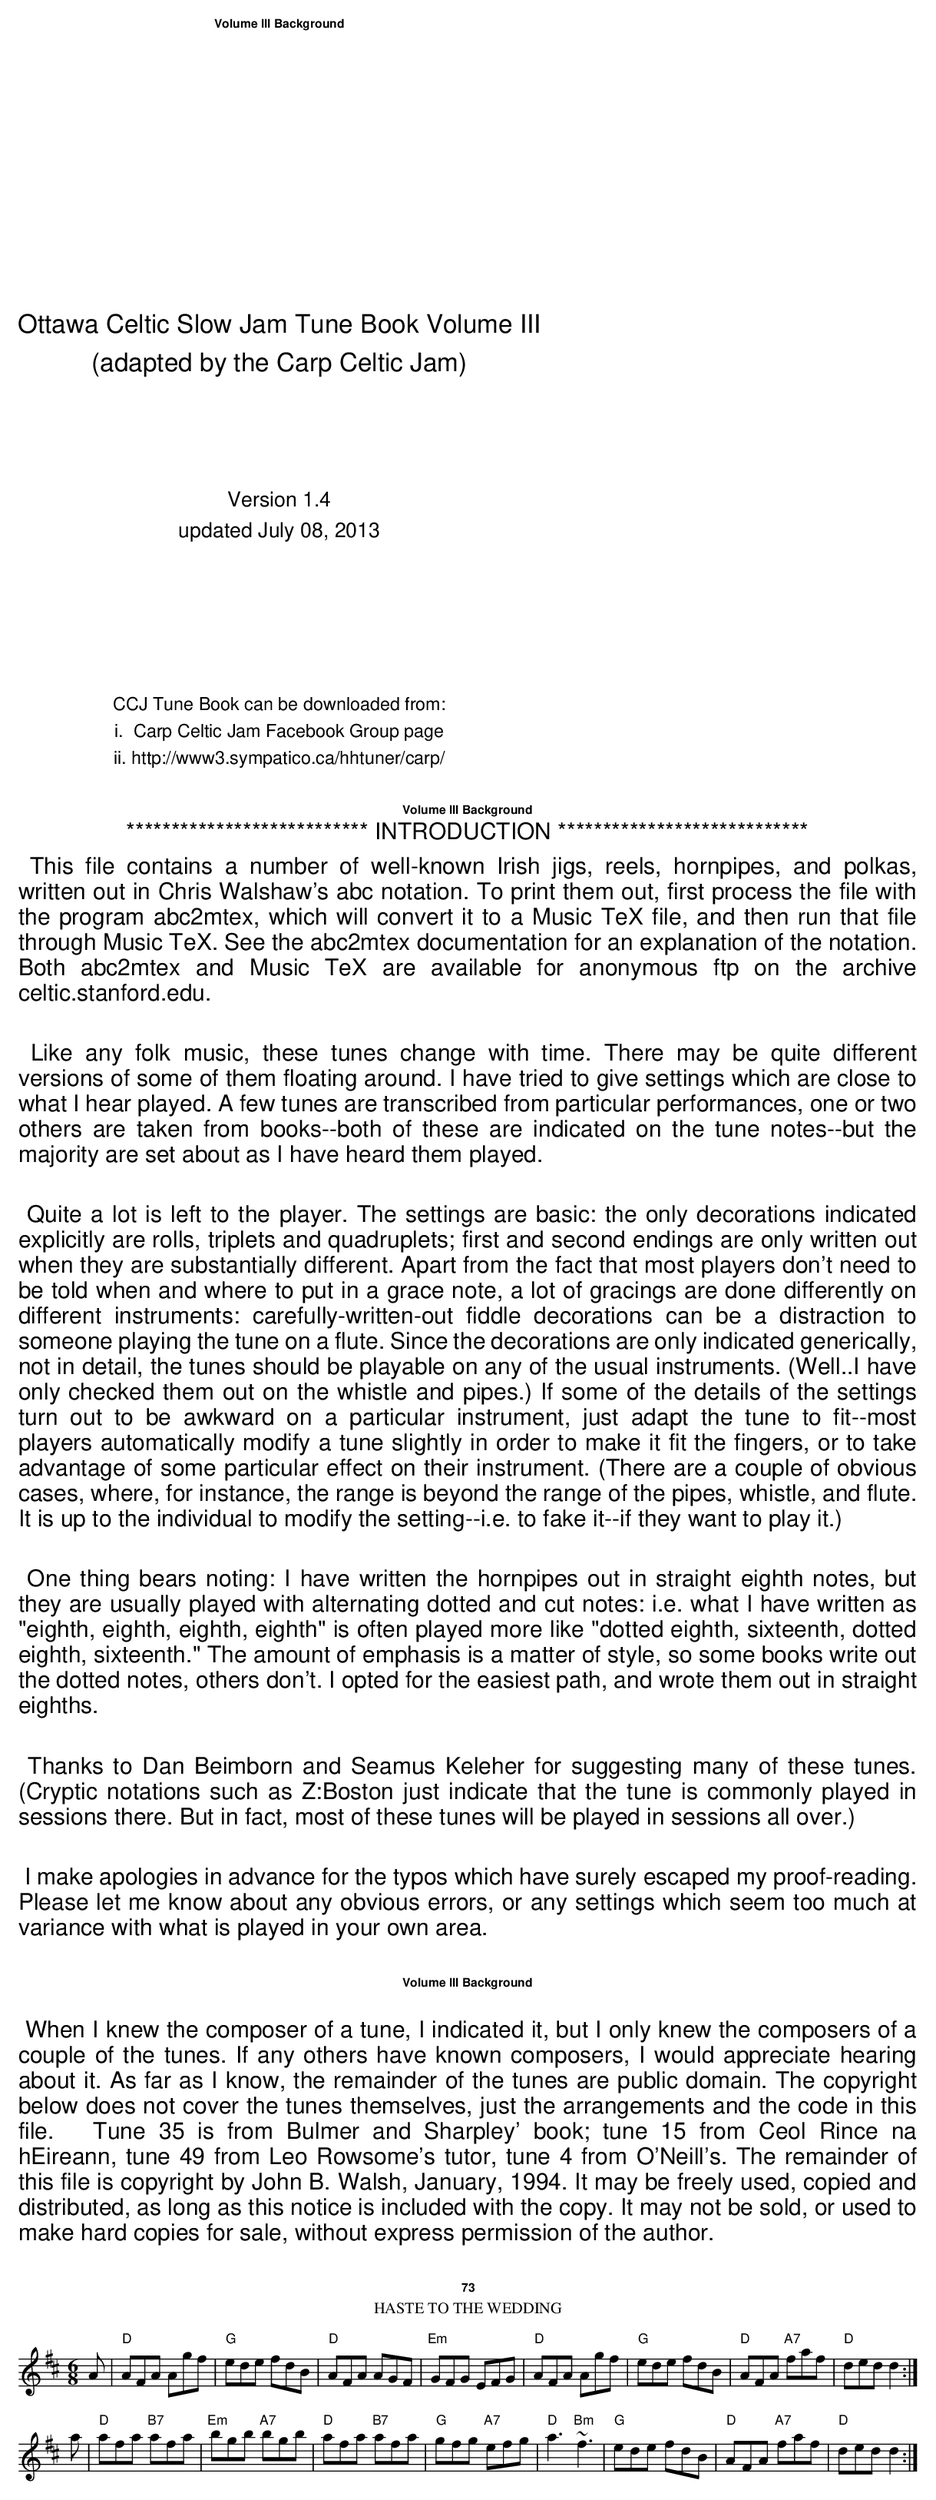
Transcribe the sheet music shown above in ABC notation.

X:1
T:Haste to the Wedding
M:6/8
E:9
K:D
A|"D"AFA Agf|"G"ede fdB|"D"AFA AGF|"Em"GFG EFG|\
"D"AFA Agf|"G"ede fdB|"D"AFA "A7"faf|"D"ded d2:|
a|"D"afa "B7"afa|"Em"bgb "A7"bgb|"D"afa "B7"afa |"G"gfg "A7" efg|\
"D"a3 "Bm"~f3|"G"ede fdB|"D"AFA "A7" faf|"D"ded d2:|
